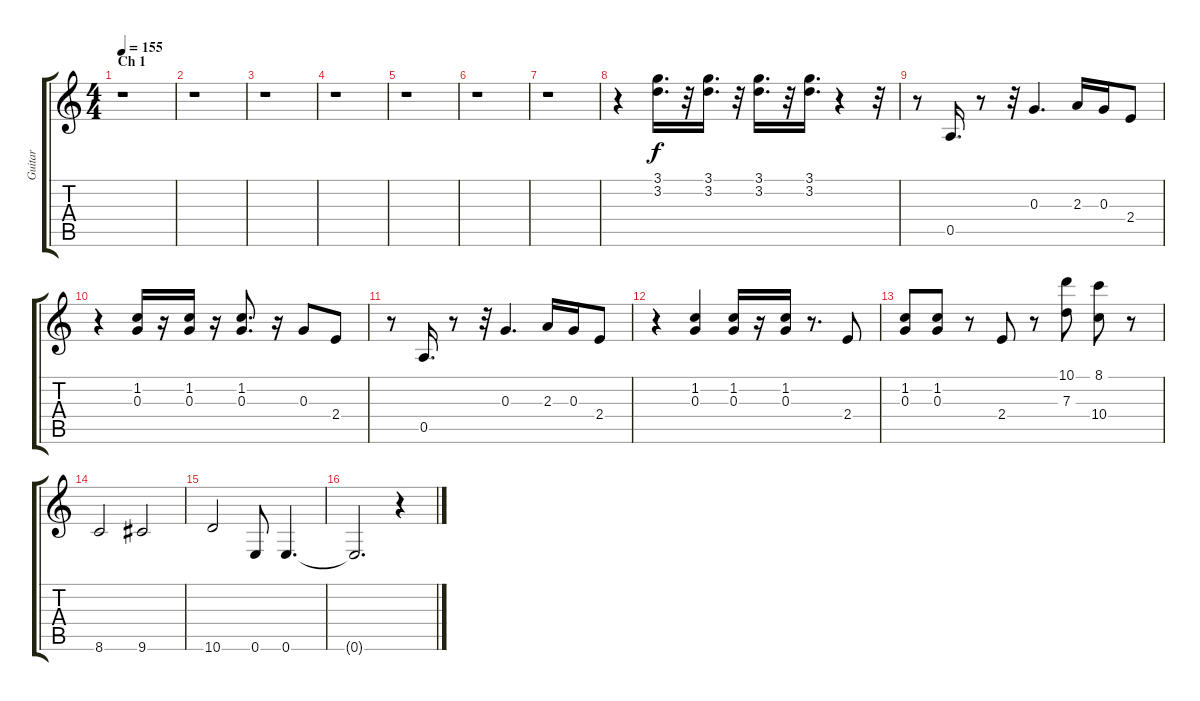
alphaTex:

\track ("Guitar" "Guitar") {instrument distortionguitar}
\staff {score tabs}
\tuning (E4 B3 G3 D3 A2 E2) {hide}
\ts (4 4)
\section ("" "Ch 1")
\tempo 155
\clef g2
\ks c
r.1{dy mf} |
r.1 |
r.1 |
r.1 |
r.1 |
r.1 |
r.1 |
r.4 (3.1 3.2).16{d dy f} r.32 (3.1 3.2).16{d} r.32 (3.1 3.2).16{d} r.32 (3.1 3.2).16{d} r.4 r.32 |
r.8 0.5.16{d} r.8 r.32 0.3.4{d} 2.3.16 0.3.16 2.4.8 |
r.4 (1.2 0.3).16 r.16 (1.2 0.3).16 r.16 (1.2 0.3).8{d} r.16 0.3.8 2.4.8 |
r.8 0.5.16{d} r.8 r.32 0.3.4{d} 2.3.16 0.3.16 2.4.8 |
r.4 (1.2 0.3).4 (1.2 0.3).16 r.16 (1.2 0.3).16 r.8{d} 2.4.8 |
(1.2 0.3).8 (1.2 0.3).8 r.8 2.4.8 r.8 (10.1 7.3).8 (8.1 10.4).8 r.8 |
8.6.2 9.6.2 |
10.6.2 0.6.8 0.6.4{d} |
0.6{t}.2{d} r.4
